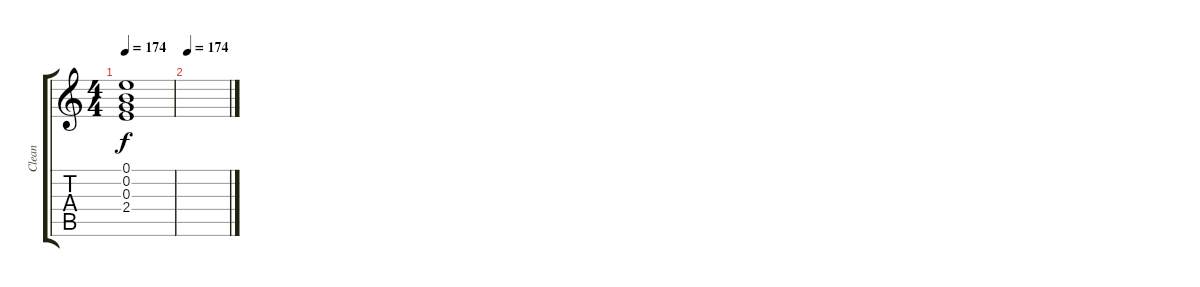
\track ("Clean" "Clean") {instrument electricguitarjazz}
\staff {score tabs}
\tuning (E4 B3 G3 D3 A2 E2) {hide}
\ts (4 4)
\tempo 174
\clef g2
\ks c
(0.1{t} 0.2{t} 0.3{t} 2.4{t}).1{dy f} |
\tempo 174
